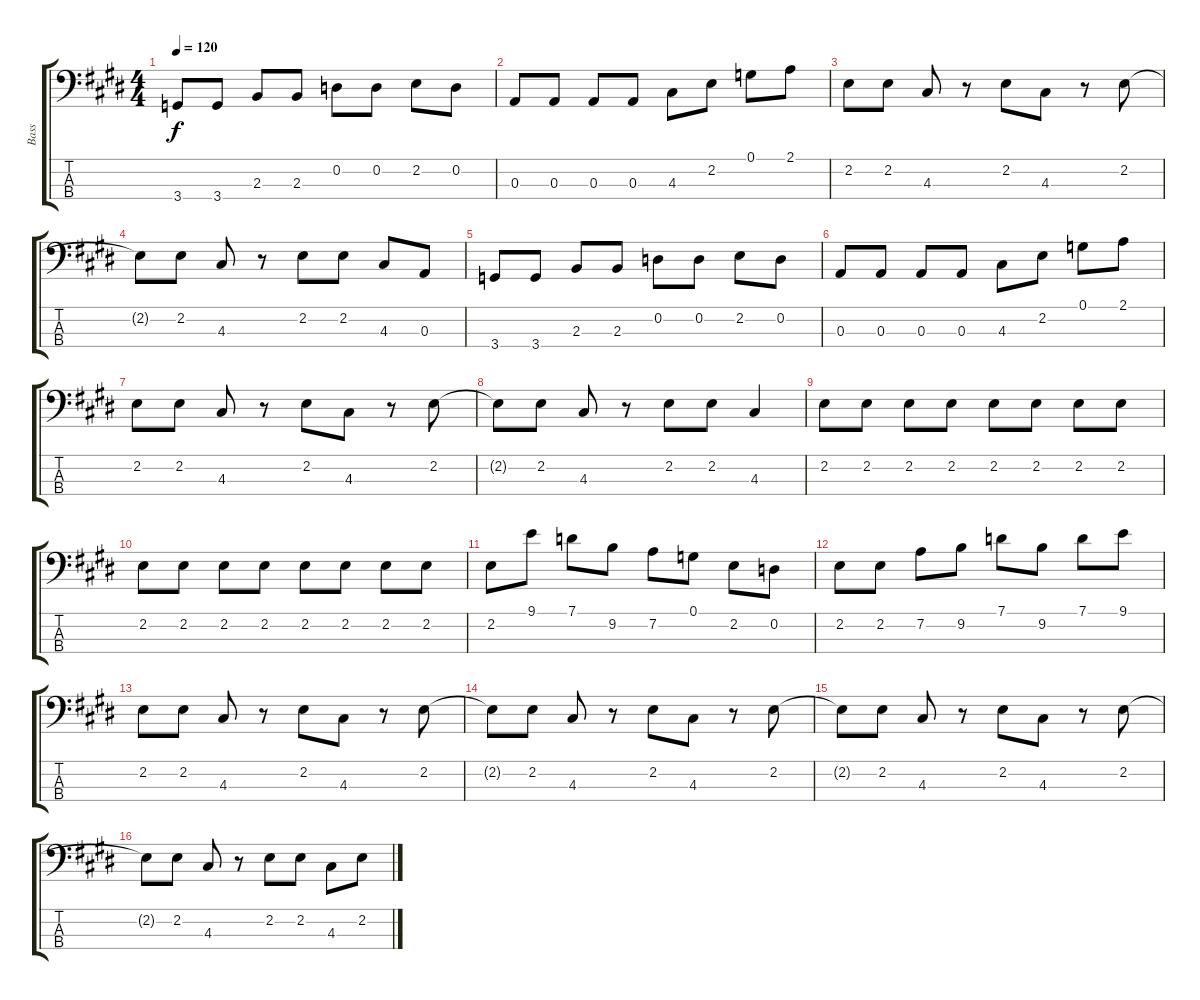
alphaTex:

\track ("Bass" "Bass") {instrument electricbassfinger}
\staff {score tabs}
\tuning (G2 D2 A1 E1) {hide}
\ts (4 4)
\tempo 120
\clef f4
\ks e
3.4.8{dy f} 3.4.8 2.3.8 2.3.8 0.2.8 0.2.8 2.2.8 0.2.8 |
0.3.8 0.3.8 0.3.8 0.3.8 4.3.8 2.2.8 0.1.8 2.1.8 |
2.2.8 2.2.8 4.3.8 r.8 2.2.8 4.3.8 r.8 2.2.8 |
2.2{t}.8 2.2.8 4.3.8 r.8 2.2.8 2.2.8 4.3.8 0.3.8 |
3.4.8 3.4.8 2.3.8 2.3.8 0.2.8 0.2.8 2.2.8 0.2.8 |
0.3.8 0.3.8 0.3.8 0.3.8 4.3.8 2.2.8 0.1.8 2.1.8 |
2.2.8 2.2.8 4.3.8 r.8 2.2.8 4.3.8 r.8 2.2.8 |
2.2{t}.8 2.2.8 4.3.8 r.8 2.2.8 2.2.8 4.3.4 |
2.2.8 2.2.8 2.2.8 2.2.8 2.2.8 2.2.8 2.2.8 2.2.8 |
2.2.8 2.2.8 2.2.8 2.2.8 2.2.8 2.2.8 2.2.8 2.2.8 |
2.2.8 9.1.8 7.1.8 9.2.8 7.2.8 0.1.8 2.2.8 0.2.8 |
2.2.8 2.2.8 7.2.8 9.2.8 7.1.8 9.2.8 7.1.8 9.1.8 |
2.2.8 2.2.8 4.3.8 r.8 2.2.8 4.3.8 r.8 2.2.8 |
2.2{t}.8 2.2.8 4.3.8 r.8 2.2.8 4.3.8 r.8 2.2.8 |
2.2{t}.8 2.2.8 4.3.8 r.8 2.2.8 4.3.8 r.8 2.2.8 |
2.2{t}.8 2.2.8 4.3.8 r.8 2.2.8 2.2.8 4.3.8 2.2.8
